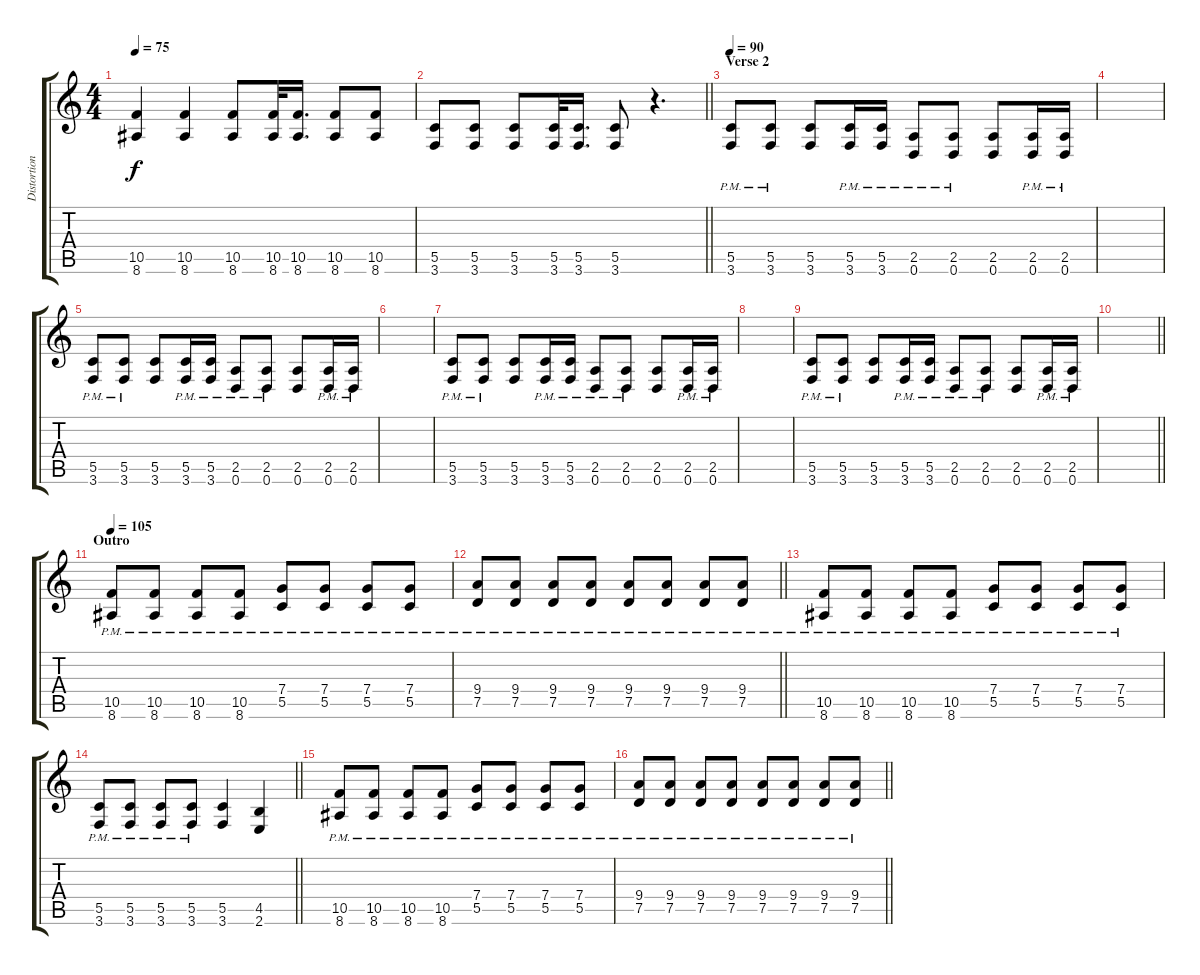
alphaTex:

\track ("Distortion Guitar" "Distortion") {instrument distortionguitar}
\staff {score tabs}
\tuning (D4 A3 F3 C3 G2 D2) {hide}
\ts (4 4)
\tempo 75
\clef g2
\ks c
(10.5 8.6).4{dy f} (10.5 8.6).4 (10.5 8.6).8 (10.5 8.6).32 (10.5 8.6).16{d} (10.5 8.6).8 (10.5 8.6).8 |
\barLineRight lightlight
(5.5 3.6).8 (5.5 3.6).8 (5.5 3.6).8 (5.5 3.6).32 (5.5 3.6).16{d} (5.5 3.6).8 r.4{d} |
\section ("" "Verse 2")
\tempo 90
(5.5{pm} 3.6{pm}).8 (5.5{pm} 3.6{pm}).8 (5.5 3.6).8 (5.5{pm} 3.6{pm}).16 (5.5{pm} 3.6{pm}).16 (2.5{pm} 0.6{pm}).8 (2.5{pm} 0.6{pm}).8 (2.5 0.6).8 (2.5{pm} 0.6{pm}).16 (2.5{pm} 0.6{pm}).16 |
|
(5.5{pm} 3.6{pm}).8 (5.5{pm} 3.6{pm}).8 (5.5 3.6).8 (5.5{pm} 3.6{pm}).16 (5.5{pm} 3.6{pm}).16 (2.5{pm} 0.6{pm}).8 (2.5{pm} 0.6{pm}).8 (2.5 0.6).8 (2.5{pm} 0.6{pm}).16 (2.5{pm} 0.6{pm}).16 |
|
(5.5{pm} 3.6{pm}).8 (5.5{pm} 3.6{pm}).8 (5.5 3.6).8 (5.5{pm} 3.6{pm}).16 (5.5{pm} 3.6{pm}).16 (2.5{pm} 0.6{pm}).8 (2.5{pm} 0.6{pm}).8 (2.5 0.6).8 (2.5{pm} 0.6{pm}).16 (2.5{pm} 0.6{pm}).16 |
|
(5.5{pm} 3.6{pm}).8 (5.5{pm} 3.6{pm}).8 (5.5 3.6).8 (5.5{pm} 3.6{pm}).16 (5.5{pm} 3.6{pm}).16 (2.5{pm} 0.6{pm}).8 (2.5{pm} 0.6{pm}).8 (2.5 0.6).8 (2.5{pm} 0.6{pm}).16 (2.5{pm} 0.6{pm}).16 |
\barLineRight lightlight
|
\section ("" "Outro")
\tempo 105
(10.5{pm} 8.6{pm}).8 (10.5{pm} 8.6{pm}).8 (10.5{pm} 8.6{pm}).8 (10.5{pm} 8.6{pm}).8 (7.4{pm} 5.5{pm}).8 (7.4{pm} 5.5{pm}).8 (7.4{pm} 5.5{pm}).8 (7.4{pm} 5.5{pm}).8 |
\barLineRight lightlight
(9.4{pm} 7.5{pm}).8 (9.4{pm} 7.5{pm}).8 (9.4{pm} 7.5{pm}).8 (9.4{pm} 7.5{pm}).8 (9.4{pm} 7.5{pm}).8 (9.4{pm} 7.5{pm}).8 (9.4{pm} 7.5{pm}).8 (9.4{pm} 7.5{pm}).8 |
(10.5{pm} 8.6{pm}).8 (10.5{pm} 8.6{pm}).8 (10.5{pm} 8.6{pm}).8 (10.5{pm} 8.6{pm}).8 (7.4{pm} 5.5{pm}).8 (7.4{pm} 5.5{pm}).8 (7.4{pm} 5.5{pm}).8 (7.4{pm} 5.5{pm}).8 |
\barLineRight lightlight
(5.5{pm} 3.6{pm}).8 (5.5{pm} 3.6{pm}).8 (5.5{pm} 3.6{pm}).8 (5.5{pm} 3.6{pm}).8 (5.5 3.6).4 (4.5 2.6).4 |
(10.5{pm} 8.6{pm}).8 (10.5{pm} 8.6{pm}).8 (10.5{pm} 8.6{pm}).8 (10.5{pm} 8.6{pm}).8 (7.4{pm} 5.5{pm}).8 (7.4{pm} 5.5{pm}).8 (7.4{pm} 5.5{pm}).8 (7.4{pm} 5.5{pm}).8 |
\barLineRight lightlight
(9.4{pm} 7.5{pm}).8 (9.4{pm} 7.5{pm}).8 (9.4{pm} 7.5{pm}).8 (9.4{pm} 7.5{pm}).8 (9.4{pm} 7.5{pm}).8 (9.4{pm} 7.5{pm}).8 (9.4{pm} 7.5{pm}).8 (9.4{pm} 7.5{pm}).8
